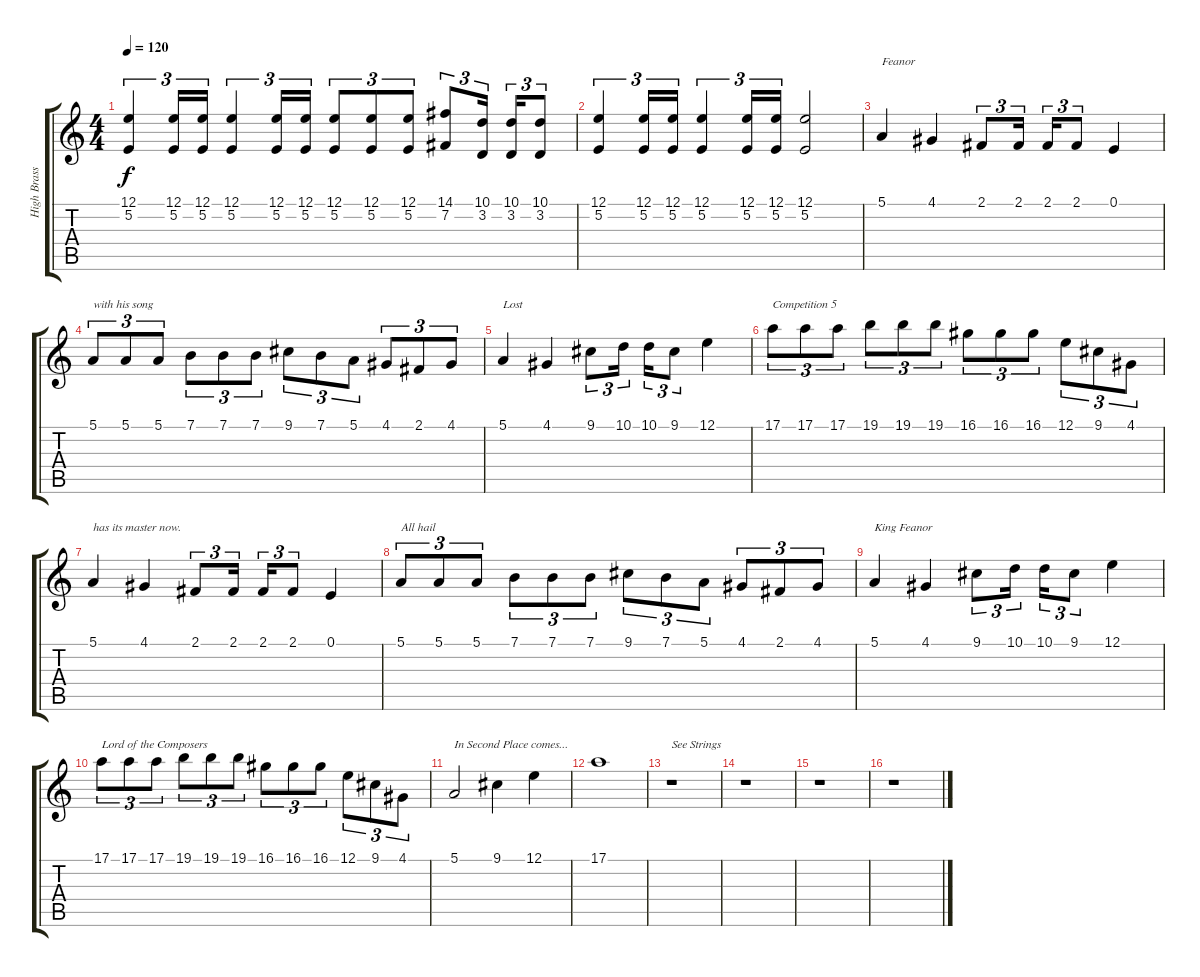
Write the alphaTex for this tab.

\track ("High Brass" "High Brass") {instrument brasssection}
\staff {score tabs}
\tuning (E4 B3 G3 D3 A2 E2) {hide}
\ts (4 4)
\tempo 120
\clef g2
\ks c
(12.1 5.2).4{tu (3 2) dy f instrument brasssection} (12.1 5.2).16{tu (3 2)} (12.1 5.2).16{tu (3 2)} (12.1 5.2).4{tu (3 2)} (12.1 5.2).16{tu (3 2)} (12.1 5.2).16{tu (3 2)} (12.1 5.2).8{tu (3 2)} (12.1 5.2).8{tu (3 2)} (12.1 5.2).8{tu (3 2)} (14.1 7.2).8{tu (3 2)} (10.1 3.2).16{tu (3 2)} (10.1 3.2).16{tu (3 2)} (10.1 3.2).8{tu (3 2)} |
(12.1 5.2).4{tu (3 2)} (12.1 5.2).16{tu (3 2)} (12.1 5.2).16{tu (3 2)} (12.1 5.2).4{tu (3 2)} (12.1 5.2).16{tu (3 2)} (12.1 5.2).16{tu (3 2)} (12.1 5.2).2 |
5.1.4{txt "Feanor"} 4.1.4 2.1.8{tu (3 2)} 2.1.16{tu (3 2)} 2.1.16{tu (3 2)} 2.1.8{tu (3 2)} 0.1.4 |
5.1.8{tu (3 2) txt "with his song"} 5.1.8{tu (3 2)} 5.1.8{tu (3 2)} 7.1.8{tu (3 2)} 7.1.8{tu (3 2)} 7.1.8{tu (3 2)} 9.1.8{tu (3 2)} 7.1.8{tu (3 2)} 5.1.8{tu (3 2)} 4.1.8{tu (3 2)} 2.1.8{tu (3 2)} 4.1.8{tu (3 2)} |
5.1.4{txt "Lost"} 4.1.4 9.1.8{tu (3 2)} 10.1.16{tu (3 2)} 10.1.16{tu (3 2)} 9.1.8{tu (3 2)} 12.1.4 |
17.1.8{tu (3 2) txt "Competition 5"} 17.1.8{tu (3 2)} 17.1.8{tu (3 2)} 19.1.8{tu (3 2)} 19.1.8{tu (3 2)} 19.1.8{tu (3 2)} 16.1.8{tu (3 2)} 16.1.8{tu (3 2)} 16.1.8{tu (3 2)} 12.1.8{tu (3 2)} 9.1.8{tu (3 2)} 4.1.8{tu (3 2)} |
5.1.4{txt "has its master now."} 4.1.4 2.1.8{tu (3 2)} 2.1.16{tu (3 2)} 2.1.16{tu (3 2)} 2.1.8{tu (3 2)} 0.1.4 |
5.1.8{tu (3 2) txt "All hail"} 5.1.8{tu (3 2)} 5.1.8{tu (3 2)} 7.1.8{tu (3 2)} 7.1.8{tu (3 2)} 7.1.8{tu (3 2)} 9.1.8{tu (3 2)} 7.1.8{tu (3 2)} 5.1.8{tu (3 2)} 4.1.8{tu (3 2)} 2.1.8{tu (3 2)} 4.1.8{tu (3 2)} |
5.1.4{txt "King Feanor"} 4.1.4 9.1.8{tu (3 2)} 10.1.16{tu (3 2)} 10.1.16{tu (3 2)} 9.1.8{tu (3 2)} 12.1.4 |
17.1.8{tu (3 2) txt "Lord of the Composers"} 17.1.8{tu (3 2)} 17.1.8{tu (3 2)} 19.1.8{tu (3 2)} 19.1.8{tu (3 2)} 19.1.8{tu (3 2)} 16.1.8{tu (3 2)} 16.1.8{tu (3 2)} 16.1.8{tu (3 2)} 12.1.8{tu (3 2)} 9.1.8{tu (3 2)} 4.1.8{tu (3 2)} |
5.1.2{txt "In Second Place comes..."} 9.1.4 12.1.4 |
17.1.1 |
r.1{txt "See Strings"} |
r.1 |
r.1 |
r.1
